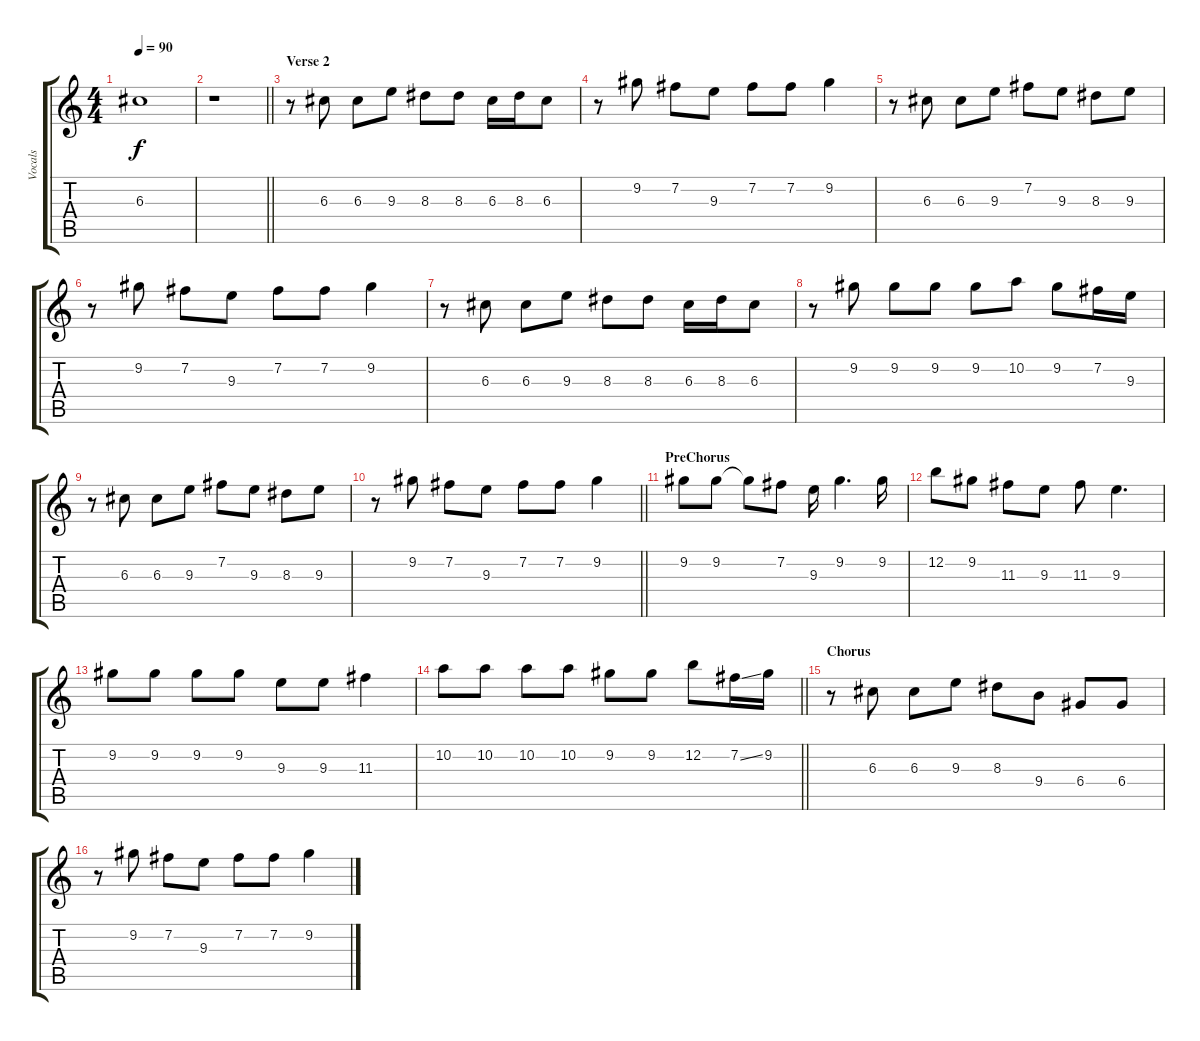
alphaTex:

\track ("Vocals" "Vocals") {instrument distortionguitar}
\staff {score tabs}
\tuning (E4 B3 G3 D3 A2 E2) {hide}
\ts (4 4)
\tempo 90
\clef g2
\ks c
6.3.1{dy f} |
\barLineRight lightlight
r.1 |
\section ("" "Verse 2")
r.8 6.3.8 6.3.8 9.3.8 8.3.8 8.3.8 6.3.16 8.3.16 6.3.8 |
r.8 9.2.8 7.2.8 9.3.8 7.2.8 7.2.8 9.2.4 |
r.8 6.3.8 6.3.8 9.3.8 7.2.8 9.3.8 8.3.8 9.3.8 |
r.8 9.2.8 7.2.8 9.3.8 7.2.8 7.2.8 9.2.4 |
r.8 6.3.8 6.3.8 9.3.8 8.3.8 8.3.8 6.3.16 8.3.16 6.3.8 |
r.8 9.2.8 9.2.8 9.2.8 9.2.8 10.2.8 9.2.8 7.2.16 9.3.16 |
r.8 6.3.8 6.3.8 9.3.8 7.2.8 9.3.8 8.3.8 9.3.8 |
\barLineRight lightlight
r.8 9.2.8 7.2.8 9.3.8 7.2.8 7.2.8 9.2.4 |
\section ("" "PreChorus")
9.2.8 9.2.8 9.2{t}.8 7.2.8 9.3.16 9.2.4{d} 9.2.16 |
12.2.8 9.2.8 11.3.8 9.3.8 11.3.8 9.3.4{d} |
9.2.8 9.2.8 9.2.8 9.2.8 9.3.8 9.3.8 11.3.4 |
\barLineRight lightlight
10.2.8 10.2.8 10.2.8 10.2.8 9.2.8 9.2.8 12.2.8 7.2{ss}.16 9.2.16 |
\section ("" "Chorus")
r.8 6.3.8 6.3.8 9.3.8 8.3.8 9.4.8 6.4.8 6.4.8 |
r.8 9.2.8 7.2.8 9.3.8 7.2.8 7.2.8 9.2.4
